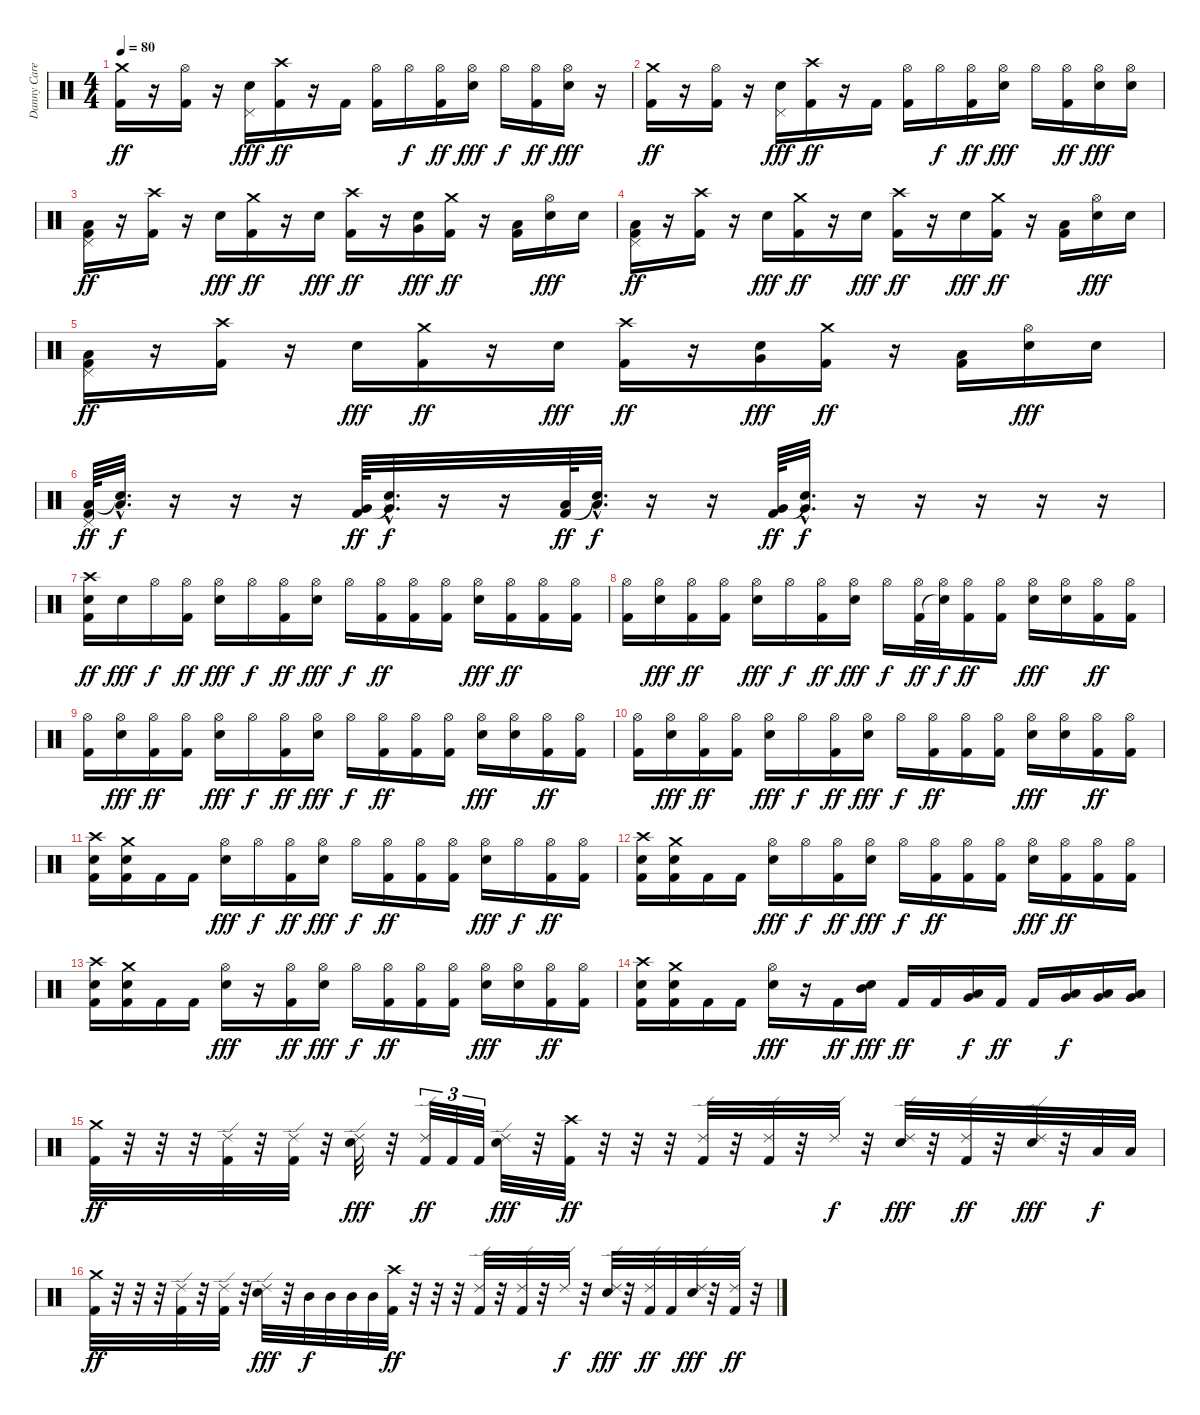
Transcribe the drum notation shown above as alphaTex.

\track ("Danny Carey" "Danny Care") {instrument percussion}
\staff {score}
\articulation defaults
\ts (4 4)
\tempo 80
\clef neutral
\ks c
("Crash medium (hit)" "Kick (hit) 2").16{dy ff} r.16 ("Hi-Hat (open)" "Kick (hit) 2").16 r.16 ("Pedal Hi-Hat (hit)" "Electric Snare (hit)").16{dy fff} ("Crash high (hit)" "Kick (hit) 2").16{dy ff} r.16 "Kick (hit) 2".16 ("Hi-Hat (open)" "Kick (hit) 2").16 "Hi-Hat (open)".16{dy f} ("Hi-Hat (open)" "Kick (hit) 2").16{dy ff} ("Hi-Hat (open)" "Electric Snare (hit)").16{dy fff} "Hi-Hat (open)".16{dy f} ("Hi-Hat (open)" "Kick (hit) 2").16{dy ff} ("Hi-Hat (open)" "Electric Snare (hit)").16{dy fff} r.16 |
("Crash medium (hit)" "Kick (hit) 2").16{dy ff} r.16 ("Hi-Hat (open)" "Kick (hit) 2").16 r.16 ("Pedal Hi-Hat (hit)" "Electric Snare (hit)").16{dy fff} ("Crash high (hit)" "Kick (hit) 2").16{dy ff} r.16 "Kick (hit) 2".16 ("Hi-Hat (open)" "Kick (hit) 2").16 "Hi-Hat (open)".16{dy f} ("Hi-Hat (open)" "Kick (hit) 2").16{dy ff} ("Hi-Hat (open)" "Electric Snare (hit)").16{dy fff} "Hi-Hat (open)".16 ("Hi-Hat (open)" "Kick (hit) 2").16{dy ff} ("Hi-Hat (open)" "Electric Snare (hit)").16{dy fff} ("Hi-Hat (open)" "Electric Snare (hit)").16 |
("Pedal Hi-Hat (hit)" "Low Floor Tom (hit)" "Kick (hit) 2").16{dy ff} r.16 ("Crash high (hit)" "Kick (hit) 2").16 r.16 "Electric Snare (hit)".16{dy fff} ("Crash medium (hit)" "Kick (hit) 2").16{dy ff} r.16 "Electric Snare (hit)".16{dy fff} ("Crash high (hit)" "Kick (hit) 2").16{dy ff} r.16 ("Very Low Tom (hit)" "Electric Snare (hit)").16{dy fff} ("Crash medium (hit)" "Kick (hit) 2").16{dy ff} r.16 ("Low Floor Tom (hit)" "Kick (hit) 2").16 ("Hi-Hat (open)" "Electric Snare (hit)").16{dy fff} "Electric Snare (hit)".16 |
("Pedal Hi-Hat (hit)" "Low Floor Tom (hit)" "Kick (hit) 2").16{dy ff} r.16 ("Crash high (hit)" "Kick (hit) 2").16 r.16 "Electric Snare (hit)".16{dy fff} ("Crash medium (hit)" "Kick (hit) 2").16{dy ff} r.16 "Electric Snare (hit)".16{dy fff} ("Crash high (hit)" "Kick (hit) 2").16{dy ff} r.16 "Electric Snare (hit)".16{dy fff} ("Crash medium (hit)" "Kick (hit) 2").16{dy ff} r.16 ("Low Floor Tom (hit)" "Kick (hit) 2").16 ("Hi-Hat (open)" "Electric Snare (hit)").16{dy fff} "Electric Snare (hit)".16 |
("Pedal Hi-Hat (hit)" "Low Floor Tom (hit)" "Kick (hit) 2").16{dy ff} r.16 ("Crash high (hit)" "Kick (hit) 2").16 r.16 "Electric Snare (hit)".16{dy fff} ("Crash medium (hit)" "Kick (hit) 2").16{dy ff} r.16 "Electric Snare (hit)".16{dy fff} ("Crash high (hit)" "Kick (hit) 2").16{dy ff} r.16 ("Very Low Tom (hit)" "Electric Snare (hit)").16{dy fff} ("Crash medium (hit)" "Kick (hit) 2").16{dy ff} r.16 ("Low Floor Tom (hit)" "Kick (hit) 2").16 ("Hi-Hat (open)" "Electric Snare (hit)").16{dy fff} "Electric Snare (hit)".16 |
("Pedal Hi-Hat (hit)" "Low Floor Tom (hit)" "Kick (hit) 2").64{dy ff} ("Low Floor Tom (hit)"{hac} "Snare (hit)"{hac t}).32{d dy f} r.16 r.16 r.16 ("Very Low Tom (hit)" "Kick (hit) 2").64{dy ff} ("Very Low Tom (hit)"{hac} "Snare (hit)"{hac t}).32{d dy f} r.16 r.16 ("Low Floor Tom (hit)" "Kick (hit) 2").64{dy ff} ("Low Floor Tom (hit)"{hac} "Snare (hit)"{hac t}).32{d dy f} r.16 r.16 ("Very Low Tom (hit)" "Kick (hit) 2").64{dy ff} ("Very Low Tom (hit)"{hac} "Snare (hit)"{hac t}).32{d dy f} r.16 r.16 r.16 r.16 r.16 |
("Crash high (hit)" "Electric Snare (hit)" "Kick (hit) 2").16{dy ff} "Electric Snare (hit)".16{dy fff} "Hi-Hat (open)".16{dy f} ("Hi-Hat (open)" "Kick (hit) 2").16{dy ff} ("Hi-Hat (open)" "Electric Snare (hit)").16{dy fff} "Hi-Hat (open)".16{dy f} ("Hi-Hat (open)" "Kick (hit) 2").16{dy ff} ("Hi-Hat (open)" "Electric Snare (hit)").16{dy fff} "Hi-Hat (open)".16{dy f} ("Hi-Hat (open)" "Kick (hit) 2").16{dy ff} ("Hi-Hat (open)" "Kick (hit) 2").16 ("Hi-Hat (open)" "Kick (hit) 2").16 ("Hi-Hat (open)" "Electric Snare (hit)").16{dy fff} ("Hi-Hat (open)" "Kick (hit) 2").16{dy ff} ("Hi-Hat (open)" "Kick (hit) 2").16 ("Hi-Hat (open)" "Kick (hit) 2").16 |
("Hi-Hat (open)" "Kick (hit) 2").16 ("Hi-Hat (open)" "Electric Snare (hit)").16{dy fff} ("Hi-Hat (open)" "Kick (hit) 2").16{dy ff} ("Hi-Hat (open)" "Kick (hit) 2").16 ("Hi-Hat (open)" "Electric Snare (hit)").16{dy fff} "Hi-Hat (open)".16{dy f} ("Hi-Hat (open)" "Kick (hit) 2").16{dy ff} ("Hi-Hat (open)" "Electric Snare (hit)").16{dy fff} "Hi-Hat (open)".16{dy f} ("Hi-Hat (open)" "Kick (hit) 2").32{dy ff} ("Hi-Hat (open)" "Snare (hit)"{t}).32{dy f} ("Hi-Hat (open)" "Kick (hit) 2").16{dy ff} ("Hi-Hat (open)" "Kick (hit) 2").16 ("Hi-Hat (open)" "Electric Snare (hit)").16{dy fff} ("Hi-Hat (open)" "Electric Snare (hit)").16 ("Hi-Hat (open)" "Kick (hit) 2").16{dy ff} ("Hi-Hat (open)" "Kick (hit) 2").16 |
("Hi-Hat (open)" "Kick (hit) 2").16 ("Hi-Hat (open)" "Electric Snare (hit)").16{dy fff} ("Hi-Hat (open)" "Kick (hit) 2").16{dy ff} ("Hi-Hat (open)" "Kick (hit) 2").16 ("Hi-Hat (open)" "Electric Snare (hit)").16{dy fff} "Hi-Hat (open)".16{dy f} ("Hi-Hat (open)" "Kick (hit) 2").16{dy ff} ("Hi-Hat (open)" "Electric Snare (hit)").16{dy fff} "Hi-Hat (open)".16{dy f} ("Hi-Hat (open)" "Kick (hit) 2").16{dy ff} ("Hi-Hat (open)" "Kick (hit) 2").16 ("Hi-Hat (open)" "Kick (hit) 2").16 ("Hi-Hat (open)" "Electric Snare (hit)").16{dy fff} ("Hi-Hat (open)" "Electric Snare (hit)").16 ("Hi-Hat (open)" "Kick (hit) 2").16{dy ff} ("Hi-Hat (open)" "Kick (hit) 2").16 |
("Hi-Hat (open)" "Kick (hit) 2").16 ("Hi-Hat (open)" "Electric Snare (hit)").16{dy fff} ("Hi-Hat (open)" "Kick (hit) 2").16{dy ff} ("Hi-Hat (open)" "Kick (hit) 2").16 ("Hi-Hat (open)" "Electric Snare (hit)").16{dy fff} "Hi-Hat (open)".16{dy f} ("Hi-Hat (open)" "Kick (hit) 2").16{dy ff} ("Hi-Hat (open)" "Electric Snare (hit)").16{dy fff} "Hi-Hat (open)".16{dy f} ("Hi-Hat (open)" "Kick (hit) 2").16{dy ff} ("Hi-Hat (open)" "Kick (hit) 2").16 ("Hi-Hat (open)" "Kick (hit) 2").16 ("Hi-Hat (open)" "Electric Snare (hit)").16{dy fff} ("Hi-Hat (open)" "Electric Snare (hit)").16 ("Hi-Hat (open)" "Kick (hit) 2").16{dy ff} ("Hi-Hat (open)" "Kick (hit) 2").16 |
("Crash high (hit)" "Electric Snare (hit)" "Kick (hit) 2").16 ("Crash medium (hit)" "Electric Snare (hit)" "Kick (hit) 2").16 "Kick (hit) 2".16 "Kick (hit) 2".16 ("Hi-Hat (open)" "Electric Snare (hit)").16{dy fff} "Hi-Hat (open)".16{dy f} ("Hi-Hat (open)" "Kick (hit) 2").16{dy ff} ("Hi-Hat (open)" "Electric Snare (hit)").16{dy fff} "Hi-Hat (open)".16{dy f} ("Hi-Hat (open)" "Kick (hit) 2").16{dy ff} ("Hi-Hat (open)" "Kick (hit) 2").16 ("Hi-Hat (open)" "Kick (hit) 2").16 ("Hi-Hat (open)" "Electric Snare (hit)").16{dy fff} "Hi-Hat (open)".16{dy f} ("Hi-Hat (open)" "Kick (hit) 2").16{dy ff} ("Hi-Hat (open)" "Kick (hit) 2").16 |
("Crash high (hit)" "Electric Snare (hit)" "Kick (hit) 2").16 ("Crash medium (hit)" "Electric Snare (hit)" "Kick (hit) 2").16 "Kick (hit) 2".16 "Kick (hit) 2".16 ("Hi-Hat (open)" "Electric Snare (hit)").16{dy fff} "Hi-Hat (open)".16{dy f} ("Hi-Hat (open)" "Kick (hit) 2").16{dy ff} ("Hi-Hat (open)" "Electric Snare (hit)").16{dy fff} "Hi-Hat (open)".16{dy f} ("Hi-Hat (open)" "Kick (hit) 2").16{dy ff} ("Hi-Hat (open)" "Kick (hit) 2").16 ("Hi-Hat (open)" "Kick (hit) 2").16 ("Hi-Hat (open)" "Electric Snare (hit)").16{dy fff} ("Hi-Hat (open)" "Kick (hit) 2").16{dy ff} ("Hi-Hat (open)" "Kick (hit) 2").16 ("Hi-Hat (open)" "Kick (hit) 2").16 |
("Crash high (hit)" "Electric Snare (hit)" "Kick (hit) 2").16 ("Crash medium (hit)" "Electric Snare (hit)" "Kick (hit) 2").16 "Kick (hit) 2".16 "Kick (hit) 2".16 ("Hi-Hat (open)" "Electric Snare (hit)").16{dy fff} r.16 ("Hi-Hat (open)" "Kick (hit) 2").16{dy ff} ("Hi-Hat (open)" "Electric Snare (hit)").16{dy fff} "Hi-Hat (open)".16{dy f} ("Hi-Hat (open)" "Kick (hit) 2").16{dy ff} ("Hi-Hat (open)" "Kick (hit) 2").16 ("Hi-Hat (open)" "Kick (hit) 2").16 ("Hi-Hat (open)" "Electric Snare (hit)").16{dy fff} ("Hi-Hat (open)" "Electric Snare (hit)").16 ("Hi-Hat (open)" "Kick (hit) 2").16{dy ff} ("Hi-Hat (open)" "Kick (hit) 2").16 |
("Crash high (hit)" "Electric Snare (hit)" "Kick (hit) 2").16 ("Crash medium (hit)" "Electric Snare (hit)" "Kick (hit) 2").16 "Kick (hit) 2".16 "Kick (hit) 2".16 ("Hi-Hat (open)" "Electric Snare (hit)").16{dy fff} r.16 "Kick (hit) 2".16{dy ff} ("Mid Tom (hit)" "Electric Snare (hit)").16{dy fff} "Kick (hit) 2".16{dy ff} "Kick (hit) 2".16 ("Low Tom (hit)" "Very Low Tom (hit)").16{dy f} "Kick (hit) 2".16{dy ff} "Kick (hit) 2".16 ("Very Low Tom (hit)" "Low Floor Tom (hit)").16{dy f} ("Very Low Tom (hit)" "Low Floor Tom (hit)").16 ("Very Low Tom (hit)" "Low Floor Tom (hit)").16 |
("Crash medium (hit)" "Kick (hit) 2").32{dy ff} r.32 r.32 r.32 ("Ride (edge) 2" "Kick (hit) 2").32 r.32 ("Ride (edge) 2" "Kick (hit) 2").32 r.32 ("Ride (edge) 2" "Electric Snare (hit)").32{dy fff} r.32 ("Ride (edge) 2" "Kick (hit) 2").32{tu (3 2) dy ff} "Kick (hit) 2".32{tu (3 2)} "Kick (hit) 2".32{tu (3 2)} ("Ride (edge) 2" "Electric Snare (hit)").32{dy fff} r.32 ("Crash high (hit)" "Kick (hit) 2").32{dy ff} r.32 r.32 r.32 ("Ride (edge) 2" "Kick (hit) 2").32 r.32 ("Ride (edge) 2" "Kick (hit) 2").32 r.32 "Ride (edge) 2".32{dy f} r.32 ("Ride (edge) 2" "Electric Snare (hit)").32{dy fff} r.32 ("Ride (edge) 2" "Kick (hit) 2").32{dy ff} r.32 ("Ride (edge) 2" "Electric Snare (hit)").32{dy fff} r.32 "Low Tom (hit)".32{dy f} "Low Tom (hit)".32 |
("Crash medium (hit)" "Kick (hit) 2").32{dy ff} r.32 r.32 r.32 ("Ride (edge) 2" "Kick (hit) 2").32 r.32 ("Ride (edge) 2" "Kick (hit) 2").32 r.32 ("Ride (edge) 2" "Electric Snare (hit)").32{dy fff} r.32 "Mid Tom (hit)".32{dy f} "Mid Tom (hit)".32 "Mid Tom (hit)".32 "Mid Tom (hit)".32 ("Crash high (hit)" "Kick (hit) 2").32{dy ff} r.32 r.32 r.32 ("Ride (edge) 2" "Kick (hit) 2").32 r.32 ("Ride (edge) 2" "Kick (hit) 2").32 r.32 "Ride (edge) 2".32{dy f} r.32 ("Ride (edge) 2" "Electric Snare (hit)").32{dy fff} r.32 ("Ride (edge) 2" "Kick (hit) 2").32{dy ff} "Kick (hit) 2".32 ("Ride (edge) 2" "Electric Snare (hit)").32{dy fff} r.32 ("Ride (edge) 2" "Kick (hit) 2").32{dy ff} r.32
